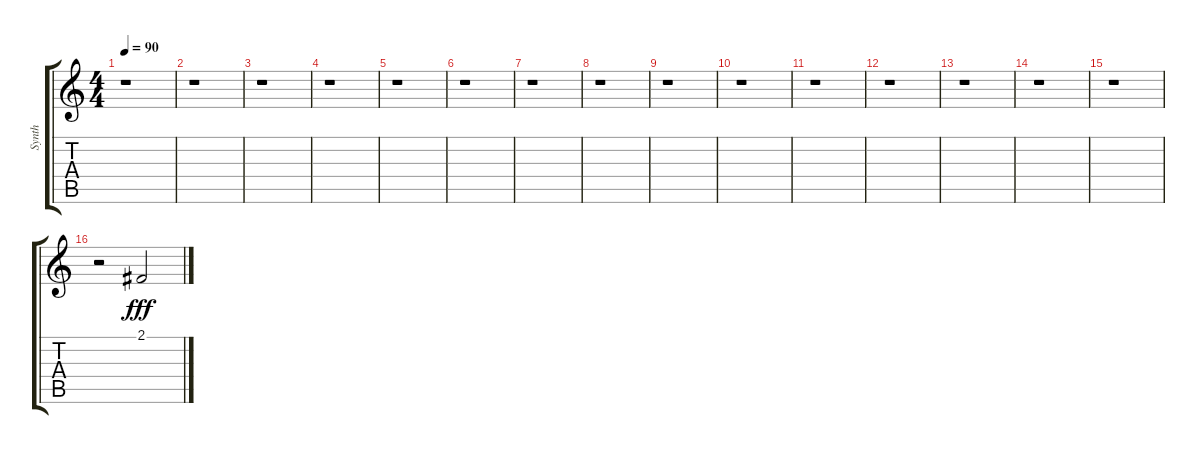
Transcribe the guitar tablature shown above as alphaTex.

\track ("Synth" "Synth") {instrument lead2sawtooth}
\staff {score tabs}
\tuning (E4 B3 G3 D3 A2 E2) {hide}
\ts (4 4)
\tempo 90
\clef g2
\ks c
r.1{dy fff} |
r.1 |
r.1 |
r.1 |
r.1 |
r.1 |
r.1 |
r.1 |
r.1 |
r.1 |
r.1 |
r.1 |
r.1 |
r.1 |
r.1 |
r.2 2.1.2
